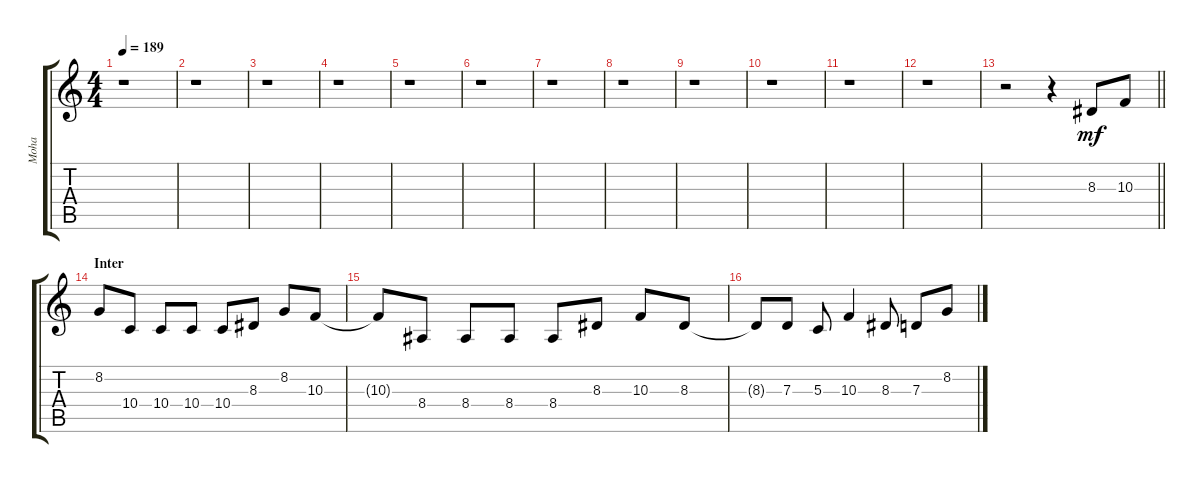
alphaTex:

\track ("Moha" "Moha") {instrument violin}
\staff {score tabs}
\tuning (E4 B3 G3 D3 A2 E2) {hide}
\ts (4 4)
\tempo 189
\clef g2
\ks c
r.1{dy mf} |
r.1 |
r.1 |
r.1 |
r.1 |
r.1 |
r.1 |
r.1 |
r.1 |
r.1 |
r.1 |
r.1 |
\barLineRight lightlight
r.2 r.4 8.3.8 10.3.8 |
\section ("" "Inter")
8.2.8 10.4.8 10.4.8 10.4.8 10.4.8 8.3.8 8.2.8 10.3.8 |
10.3{t}.8 8.4.8 8.4.8 8.4.8 8.4.8 8.3.8 10.3.8 8.3.8 |
8.3{t}.8 7.3.8 5.3.8 10.3.4 8.3.8 7.3.8 8.2.8
